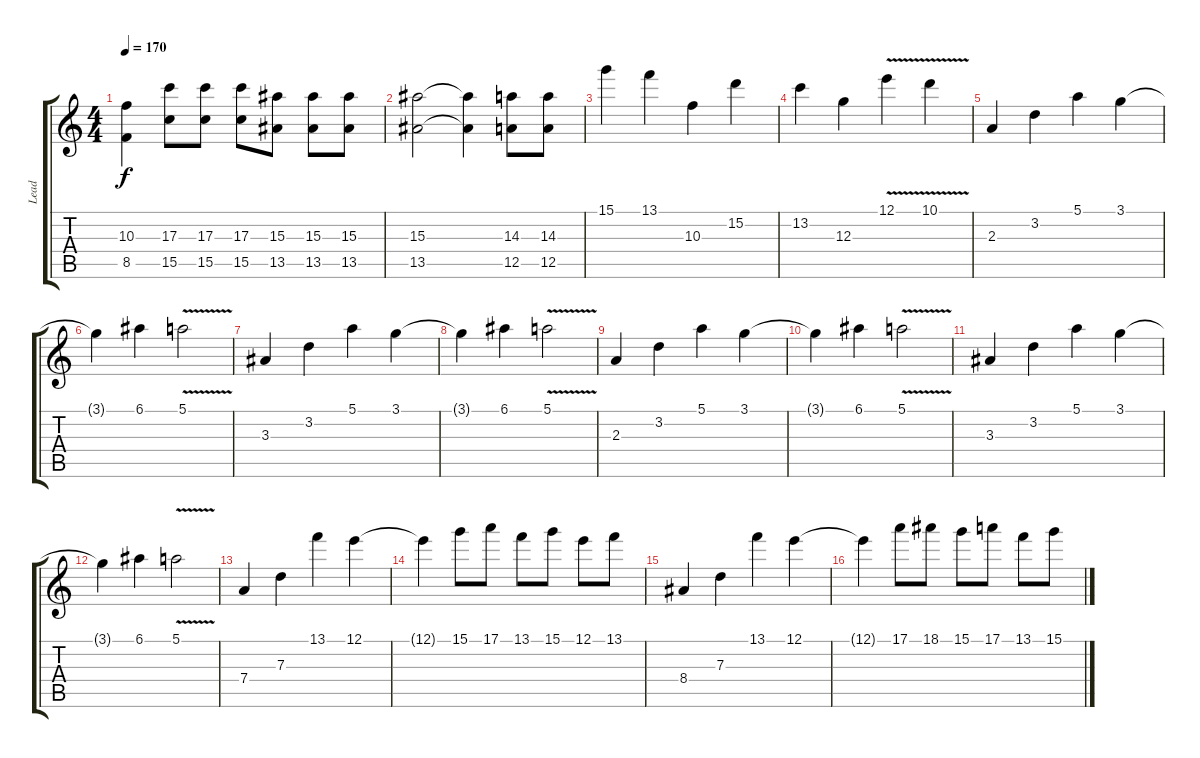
\track ("Lead" "Lead") {instrument overdrivenguitar}
\staff {score tabs}
\tuning (E4 B3 G3 D3 A2 D2) {hide}
\ts (4 4)
\tempo 170
\clef g2
\ks c
(10.3{t} 8.5{t}).4{dy f} (17.3 15.5).8 (17.3 15.5).8 (17.3 15.5).8 (15.3 13.5).8 (15.3 13.5).8 (15.3 13.5).8 |
(15.3 13.5).2 (15.3{t} 13.5{t}).4 (14.3 12.5).8 (14.3 12.5).8 |
15.1.4 13.1.4 10.3.4 15.2.4 |
13.2.4 12.3.4 12.1{v}.4 10.1{v}.4 |
2.3.4 3.2.4 5.1.4 3.1.4 |
3.1{t}.4 6.1.4 5.1{v}.2 |
3.3.4 3.2.4 5.1.4 3.1.4 |
3.1{t}.4 6.1.4 5.1{v}.2 |
2.3.4 3.2.4 5.1.4 3.1.4 |
3.1{t}.4 6.1.4 5.1{v}.2 |
3.3.4 3.2.4 5.1.4 3.1.4 |
3.1{t}.4 6.1.4 5.1{v}.2 |
7.4.4 7.3.4 13.1.4 12.1.4 |
12.1{t}.4 15.1.8 17.1.8 13.1.8 15.1.8 12.1.8 13.1.8 |
8.4.4 7.3.4 13.1.4 12.1.4 |
12.1{t}.4 17.1.8 18.1.8 15.1.8 17.1.8 13.1.8 15.1.8
